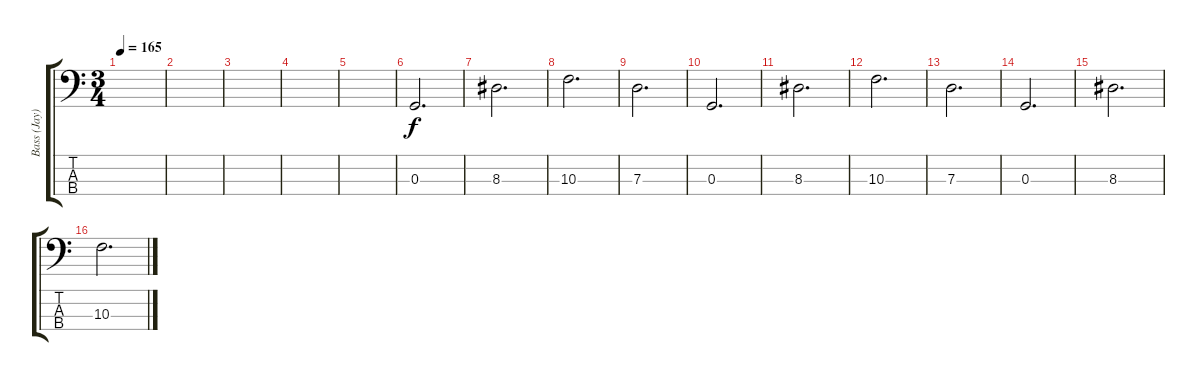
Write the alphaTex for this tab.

\track ("Bass (Jay)" "Bass (Jay)") {instrument electricbasspick}
\staff {score tabs}
\tuning (F2 C2 G1 C1) {hide}
\ts (3 4)
\tempo 165
\clef f4
\ks c
|
|
|
|
|
0.3.2{d} |
8.3.2{d} |
10.3.2{d} |
7.3.2{d} |
0.3.2{d} |
8.3.2{d} |
10.3.2{d} |
7.3.2{d} |
0.3.2{d} |
8.3.2{d} |
10.3.2{d}
